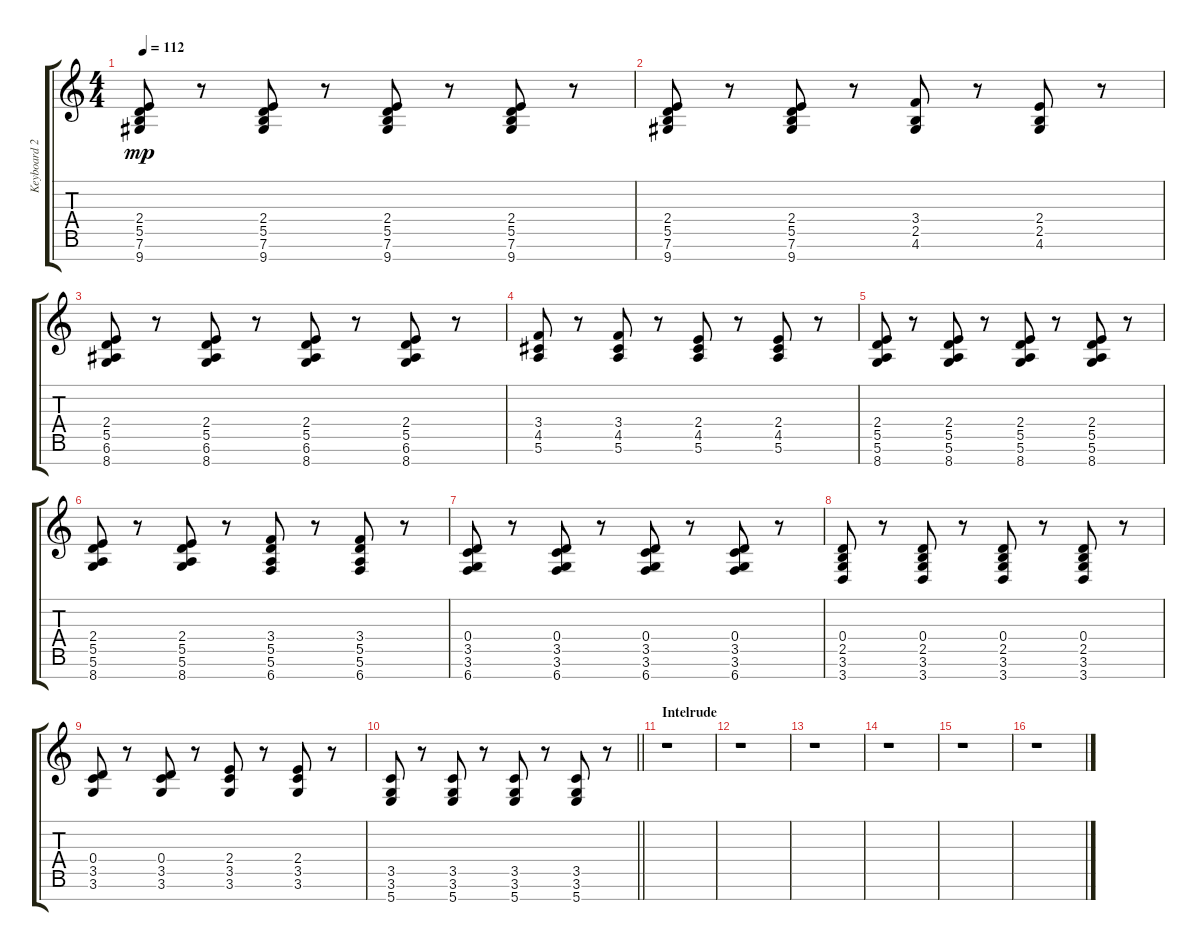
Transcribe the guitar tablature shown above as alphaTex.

\track ("Keyboard 2 (elec.) (RH)" "Keyboard 2") {instrument electricgrandpiano}
\staff {score tabs}
\tuning (E5 B4 G4 D4 A3 E3 B2) {hide}
\ts (4 4)
\tempo 112
\clef g2
\ks c
(2.4 5.5 7.6 9.7).8{dy mp} r.8 (2.4 5.5 7.6 9.7).8 r.8 (2.4 5.5 7.6 9.7).8 r.8 (2.4 5.5 7.6 9.7).8 r.8 |
(2.4 5.5 7.6 9.7).8 r.8 (2.4 5.5 7.6 9.7).8 r.8 (3.4 2.5 4.6).8 r.8 (2.4 2.5 4.6).8 r.8 |
(2.4 5.5 6.6 8.7).8 r.8 (2.4 5.5 6.6 8.7).8 r.8 (2.4 5.5 6.6 8.7).8 r.8 (2.4 5.5 6.6 8.7).8 r.8 |
(3.4 4.5 5.6).8 r.8 (3.4 4.5 5.6).8 r.8 (2.4 4.5 5.6).8 r.8 (2.4 4.5 5.6).8 r.8 |
(2.4 5.5 5.6 8.7).8 r.8 (2.4 5.5 5.6 8.7).8 r.8 (2.4 5.5 5.6 8.7).8 r.8 (2.4 5.5 5.6 8.7).8 r.8 |
(2.4 5.5 5.6 8.7).8 r.8 (2.4 5.5 5.6 8.7).8 r.8 (3.4 5.5 5.6 6.7).8 r.8 (3.4 5.5 5.6 6.7).8 r.8 |
(0.4 3.5 3.6 6.7).8 r.8 (0.4 3.5 3.6 6.7).8 r.8 (0.4 3.5 3.6 6.7).8 r.8 (0.4 3.5 3.6 6.7).8 r.8 |
(0.4 2.5 3.6 3.7).8 r.8 (0.4 2.5 3.6 3.7).8 r.8 (0.4 2.5 3.6 3.7).8 r.8 (0.4 2.5 3.6 3.7).8 r.8 |
(0.4 3.5 3.6).8 r.8 (0.4 3.5 3.6).8 r.8 (2.4 3.5 3.6).8 r.8 (2.4 3.5 3.6).8 r.8 |
\barLineRight lightlight
(3.5 3.6 5.7).8 r.8 (3.5 3.6 5.7).8 r.8 (3.5 3.6 5.7).8 r.8 (3.5 3.6 5.7).8 r.8 |
\section ("" "Intelrude")
r.1 |
r.1 |
r.1 |
r.1 |
r.1 |
r.1
